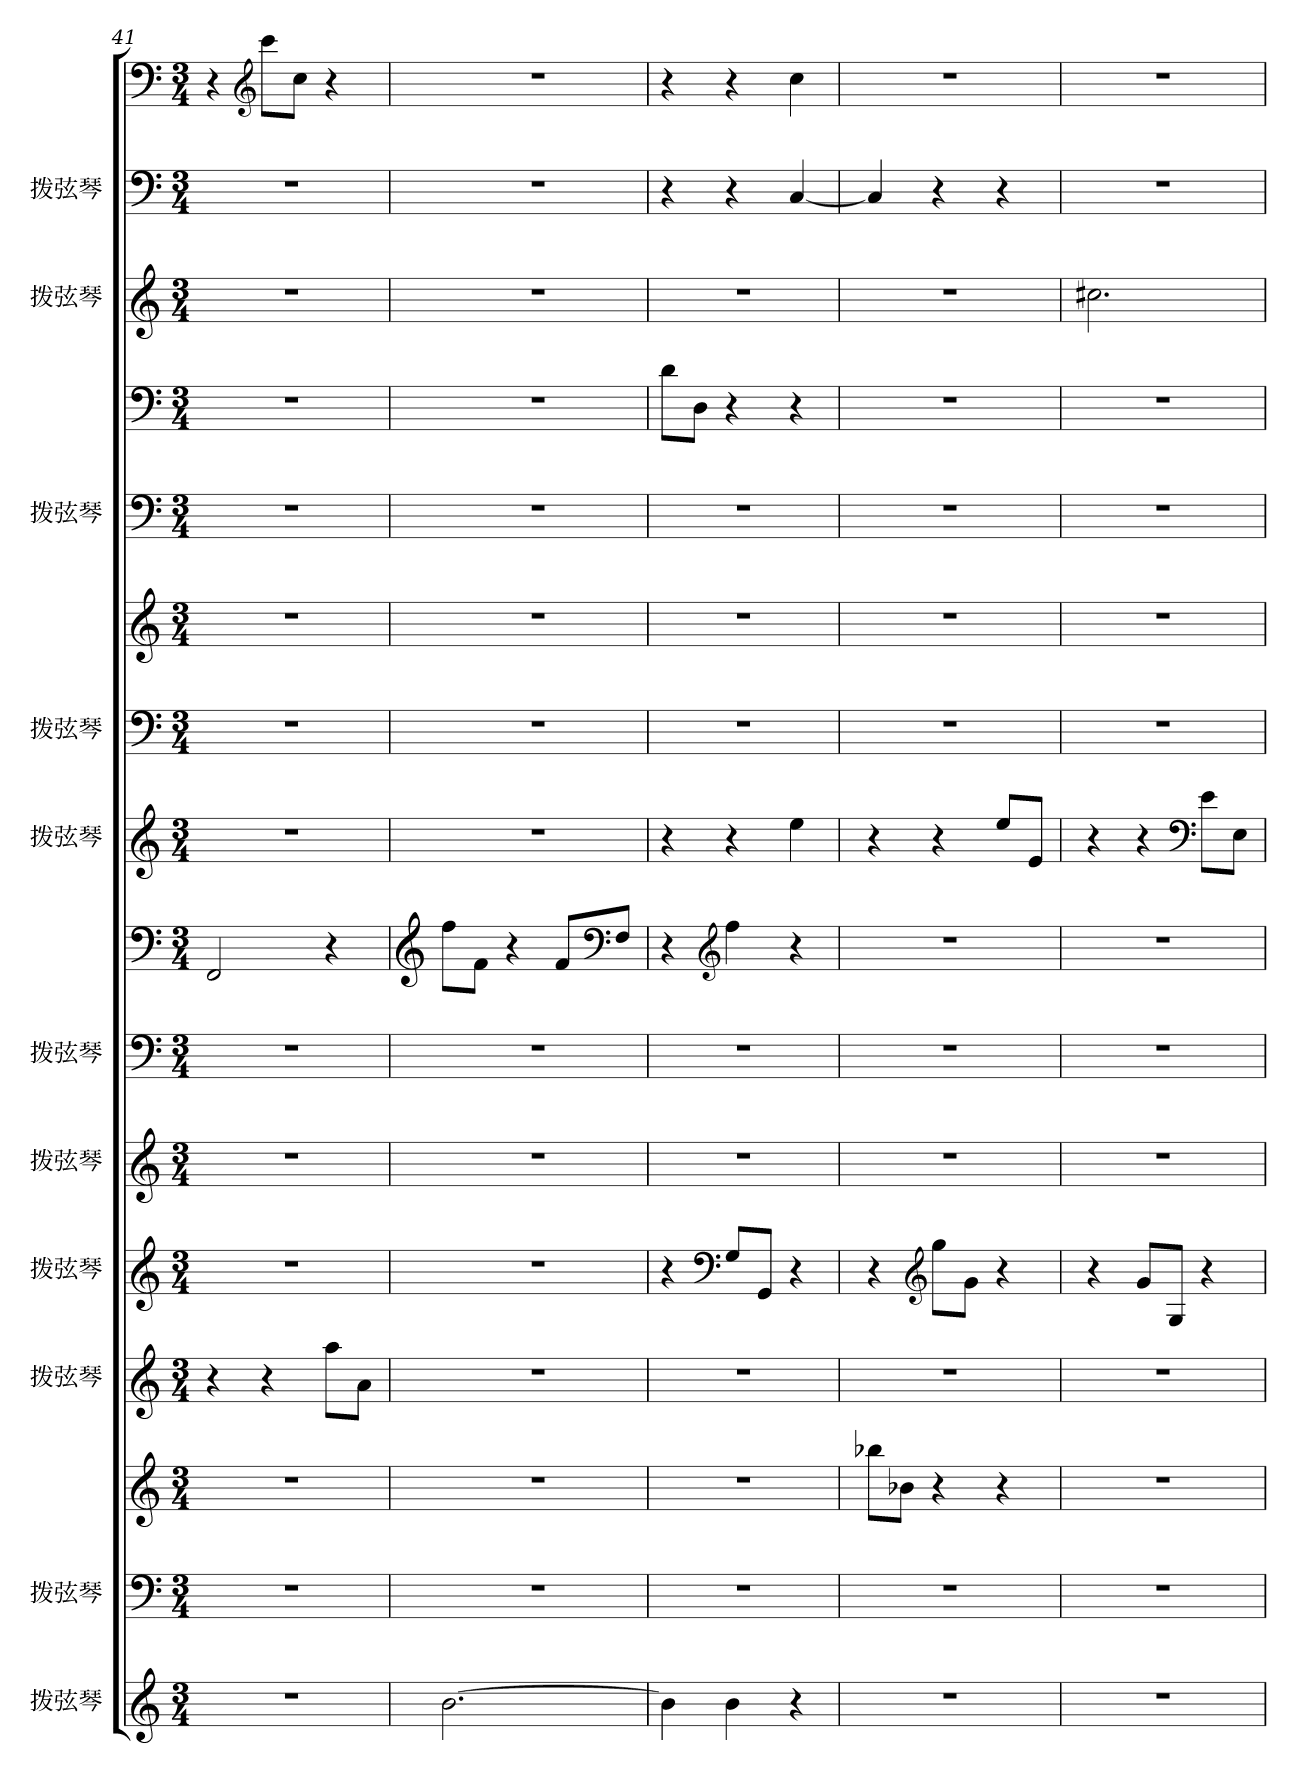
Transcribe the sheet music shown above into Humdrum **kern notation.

**kern	**kern	**kern	**kern	**kern	**kern	**kern	**kern	**kern	**kern	**kern	**kern	**kern	**kern	**kern	**kern
*part11	*part10	*part10	*part9	*part8	*part7	*part6	*part6	*part5	*part4	*part4	*part3	*part3	*part2	*part1	*part1
*staff16	*staff15	*staff14	*staff13	*staff12	*staff11	*staff10	*staff9	*staff8	*staff7	*staff6	*staff5	*staff4	*staff3	*staff2	*staff1
*I"拨弦琴	*I"拨弦琴	*	*I"拨弦琴	*I"拨弦琴	*I"拨弦琴	*I"拨弦琴	*	*I"拨弦琴	*I"拨弦琴	*	*I"拨弦琴	*	*I"拨弦琴	*I"拨弦琴	*
*clefG2	*clefF4	*clefG2	*clefG2	*clefG2	*clefG2	*clefF4	*clefF4	*clefG2	*clefF4	*clefG2	*clefF4	*clefF4	*clefG2	*clefF4	*clefF4
*k[]	*k[]	*k[]	*k[]	*k[]	*k[]	*k[]	*k[]	*k[]	*k[]	*k[]	*k[]	*k[]	*k[]	*k[]	*k[]
*M3/4	*M3/4	*M3/4	*M3/4	*M3/4	*M3/4	*M3/4	*M3/4	*M3/4	*M3/4	*M3/4	*M3/4	*M3/4	*M3/4	*M3/4	*M3/4
=41	=41	=41	=41	=41	=41	=41	=41	=41	=41	=41	=41	=41	=41	=41	=41
2.r	2.r	2.r	4r	2.r	2.r	2.r	2FF/	2.r	2.r	2.r	2.r	2.r	2.r	2.r	4r
*	*	*	*	*	*	*	*	*	*	*	*	*	*	*	*clefG2
.	.	.	4r	.	.	.	.	.	.	.	.	.	.	.	8ccc\L
.	.	.	.	.	.	.	.	.	.	.	.	.	.	.	8cc\J
.	.	.	8aa\L	.	.	.	4r	.	.	.	.	.	.	.	4r
.	.	.	8a\J	.	.	.	.	.	.	.	.	.	.	.	.
=42	=42	=42	=42	=42	=42	=42	=42	=42	=42	=42	=42	=42	=42	=42	=42
*	*	*	*	*	*	*	*clefG2	*	*	*	*	*	*	*	*
[2.b\	2.r	2.r	2.r	2.r	2.r	2.r	8ff\L	2.r	2.r	2.r	2.r	2.r	2.r	2.r	2.r
.	.	.	.	.	.	.	8f\J	.	.	.	.	.	.	.	.
.	.	.	.	.	.	.	4r	.	.	.	.	.	.	.	.
.	.	.	.	.	.	.	8f/L	.	.	.	.	.	.	.	.
*	*	*	*	*	*	*	*clefF4	*	*	*	*	*	*	*	*
.	.	.	.	.	.	.	8F/J	.	.	.	.	.	.	.	.
=43	=43	=43	=43	=43	=43	=43	=43	=43	=43	=43	=43	=43	=43	=43	=43
4b\]	2.r	2.r	2.r	4r	2.r	2.r	4r	4r	2.r	2.r	2.r	8d\L	2.r	4r	4r
.	.	.	.	.	.	.	.	.	.	.	.	8D\J	.	.	.
*	*	*	*	*clefF4	*	*	*clefG2	*	*	*	*	*	*	*	*
4b\	.	.	.	8G/L	.	.	4ff\	4r	.	.	.	4r	.	4r	4r
.	.	.	.	8GG/J	.	.	.	.	.	.	.	.	.	.	.
4r	.	.	.	4r	.	.	4r	4ee\	.	.	.	4r	.	[4C/	4cc\
=44	=44	=44	=44	=44	=44	=44	=44	=44	=44	=44	=44	=44	=44	=44	=44
2.r	2.r	8bb-X\L	2.r	4r	2.r	2.r	2.r	4r	2.r	2.r	2.r	2.r	2.r	4C/]	2.r
.	.	8b-X\J	.	.	.	.	.	.	.	.	.	.	.	.	.
*	*	*	*	*clefG2	*	*	*	*	*	*	*	*	*	*	*
.	.	4r	.	8gg\L	.	.	.	4r	.	.	.	.	.	4r	.
.	.	.	.	8g\J	.	.	.	.	.	.	.	.	.	.	.
.	.	4r	.	4r	.	.	.	8ee/L	.	.	.	.	.	4r	.
.	.	.	.	.	.	.	.	8e/J	.	.	.	.	.	.	.
=45	=45	=45	=45	=45	=45	=45	=45	=45	=45	=45	=45	=45	=45	=45	=45
2.r	2.r	2.r	2.r	4r	2.r	2.r	2.r	4r	2.r	2.r	2.r	2.r	2.cc#X\	2.r	2.r
.	.	.	.	8g/L	.	.	.	4r	.	.	.	.	.	.	.
.	.	.	.	8G/J	.	.	.	.	.	.	.	.	.	.	.
*	*	*	*	*	*	*	*	*clefF4	*	*	*	*	*	*	*
.	.	.	.	4r	.	.	.	8e\L	.	.	.	.	.	.	.
.	.	.	.	.	.	.	.	8E\J	.	.	.	.	.	.	.
=	=	=	=	=	=	=	=	=	=	=	=	=	=	=	=
*-	*-	*-	*-	*-	*-	*-	*-	*-	*-	*-	*-	*-	*-	*-	*-
